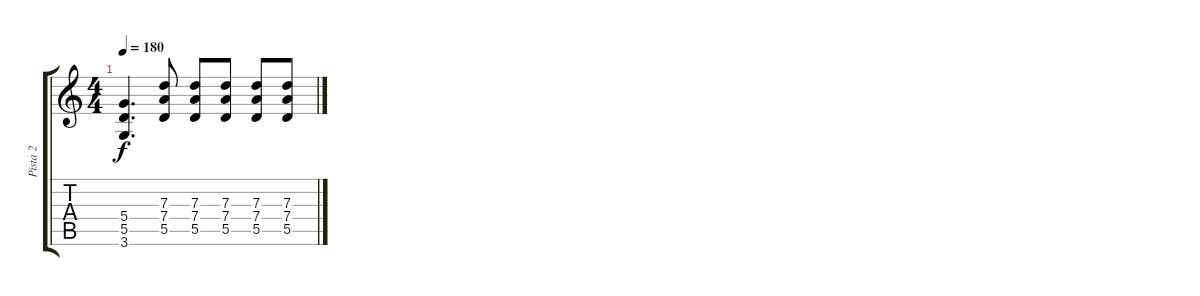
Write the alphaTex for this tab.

\track ("Pista 2" "Pista 2") {instrument overdrivenguitar}
\staff {score tabs}
\tuning (E4 B3 G3 D3 A2 E2) {hide}
\ts (4 4)
\tempo 180
\clef g2
\ks c
(5.4 5.5 3.6).4{d dy f} (7.3 7.4 5.5).8 (7.3 7.4 5.5).8 (7.3 7.4 5.5).8 (7.3 7.4 5.5).8 (7.3 7.4 5.5).8
